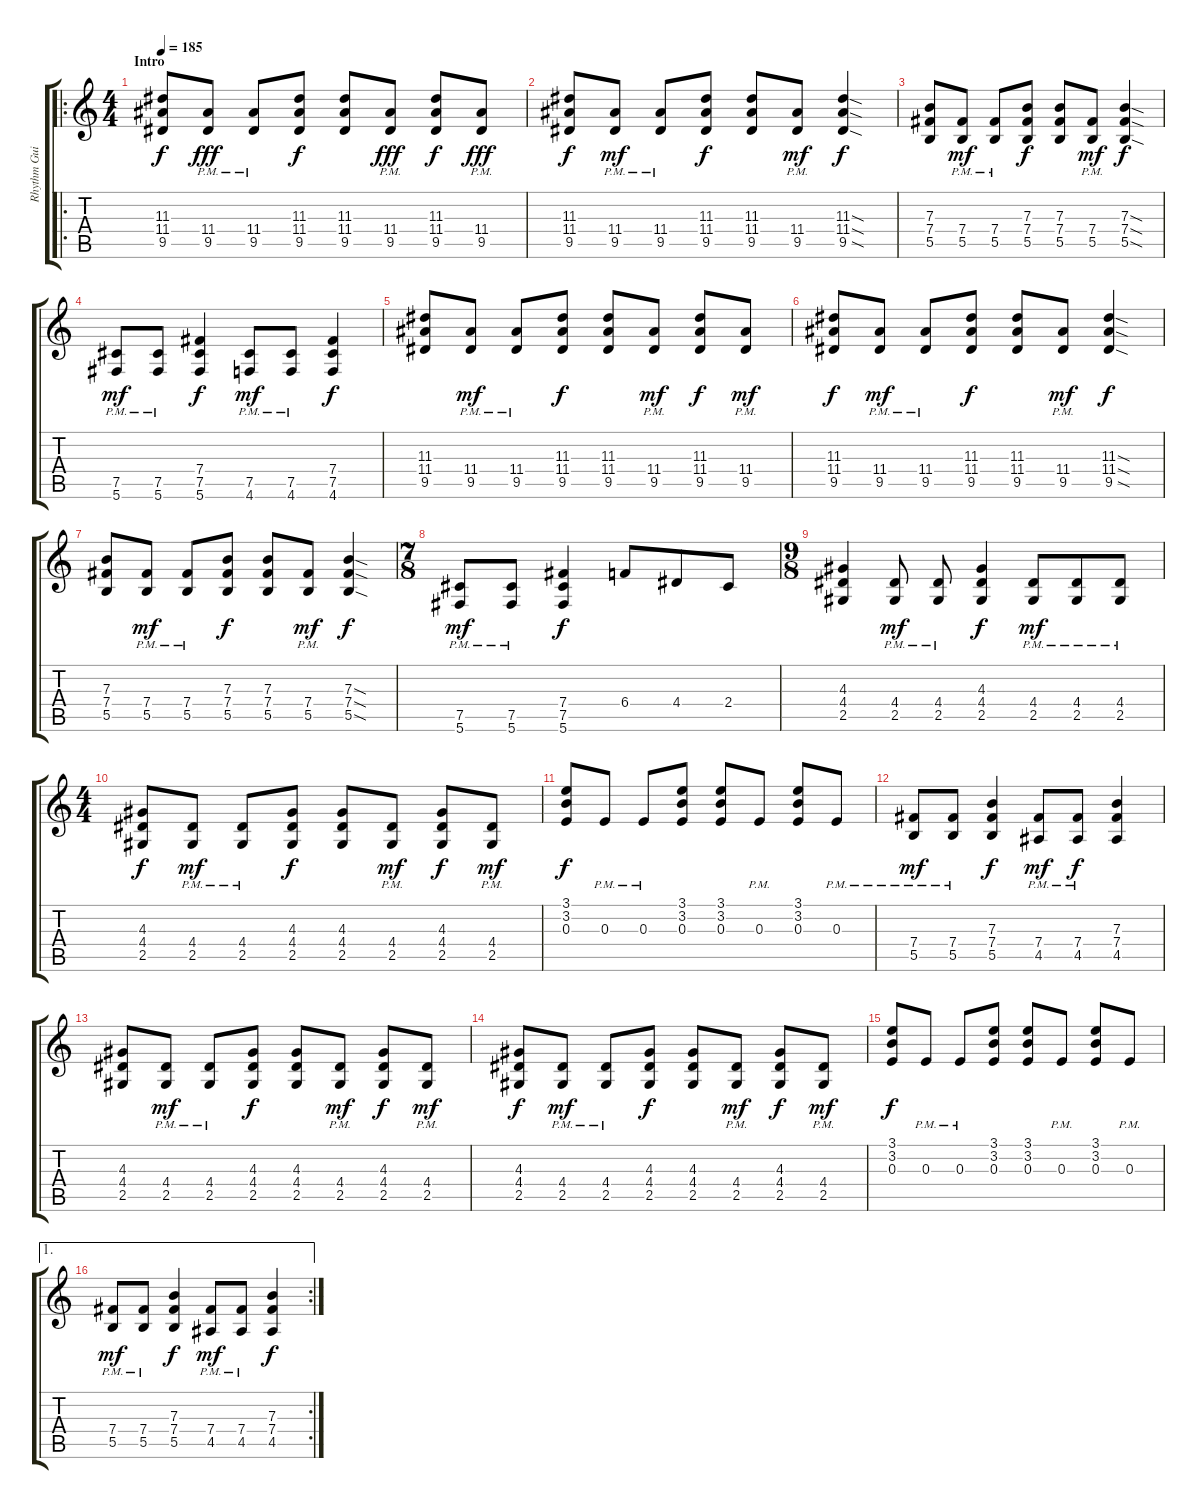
\track ("Rhythm Guitar Boosted" "Rhythm Gui") {instrument distortionguitar}
\staff {score tabs}
\tuning (Db4 Ab3 E3 B2 Gb2 Db2) {hide}
\ro
\ts (4 4)
\section ("" "Intro")
\tempo 185
\clef g2
\ks c
(11.3 11.4 9.5).8{dy f instrument distortionguitar} (11.4{pm} 9.5{pm}).8{dy fff} (11.4{pm} 9.5{pm}).8 (11.3 11.4 9.5).8{dy f} (11.3 11.4 9.5).8 (11.4{pm} 9.5{pm}).8{dy fff} (11.3 11.4 9.5).8{dy f} (11.4{pm} 9.5{pm}).8{dy fff} |
(11.3 11.4 9.5).8{dy f} (11.4{pm} 9.5{pm}).8{dy mf} (11.4{pm} 9.5{pm}).8 (11.3 11.4 9.5).8{dy f} (11.3 11.4 9.5).8 (11.4{pm} 9.5{pm}).8{dy mf} (11.3{sod} 11.4{sod} 9.5{sod}).4{dy f} |
(7.3 7.4 5.5).8 (7.4{pm} 5.5{pm}).8{dy mf} (7.4{pm} 5.5{pm}).8 (7.3 7.4 5.5).8{dy f} (7.3 7.4 5.5).8 (7.4{pm} 5.5{pm}).8{dy mf} (7.3{sod} 7.4{sod} 5.5{sod}).4{dy f} |
(7.5{pm} 5.6{pm}).8{dy mf} (7.5{pm} 5.6{pm}).8 (7.4 7.5 5.6).4{dy f} (7.5{pm} 4.6{pm}).8{dy mf} (7.5{pm} 4.6{pm}).8 (7.4 7.5 4.6).4{dy f} |
(11.3 11.4 9.5).8 (11.4{pm} 9.5{pm}).8{dy mf} (11.4{pm} 9.5{pm}).8 (11.3 11.4 9.5).8{dy f} (11.3 11.4 9.5).8 (11.4{pm} 9.5{pm}).8{dy mf} (11.3 11.4 9.5).8{dy f} (11.4{pm} 9.5{pm}).8{dy mf} |
(11.3 11.4 9.5).8{dy f} (11.4{pm} 9.5{pm}).8{dy mf} (11.4{pm} 9.5{pm}).8 (11.3 11.4 9.5).8{dy f} (11.3 11.4 9.5).8 (11.4{pm} 9.5{pm}).8{dy mf} (11.3{sod} 11.4{sod} 9.5{sod}).4{dy f} |
(7.3 7.4 5.5).8 (7.4{pm} 5.5{pm}).8{dy mf} (7.4{pm} 5.5{pm}).8 (7.3 7.4 5.5).8{dy f} (7.3 7.4 5.5).8 (7.4{pm} 5.5{pm}).8{dy mf} (7.3{sod} 7.4{sod} 5.5{sod}).4{dy f} |
\ts (7 8)
(7.5{pm} 5.6{pm}).8{dy mf} (7.5{pm} 5.6{pm}).8 (7.4 7.5 5.6).4{dy f} 6.4.8 4.4.8 2.4.8 |
\ts (9 8)
(4.3 4.4 2.5).4 (4.4{pm} 2.5{pm}).8{dy mf} (4.4{pm} 2.5{pm}).8 (4.3 4.4 2.5).4{dy f} (4.4{pm} 2.5{pm}).8{dy mf} (4.4{pm} 2.5{pm}).8 (4.4{pm} 2.5{pm}).8 |
\ts (4 4)
(4.3 4.4 2.5).8{dy f} (4.4{pm} 2.5{pm}).8{dy mf} (4.4{pm} 2.5{pm}).8 (4.3 4.4 2.5).8{dy f} (4.3 4.4 2.5).8 (4.4{pm} 2.5{pm}).8{dy mf} (4.3 4.4 2.5).8{dy f} (4.4{pm} 2.5{pm}).8{dy mf} |
(3.1 3.2 0.3).8{dy f} 0.3{pm}.8 0.3{pm}.8 (3.1 3.2 0.3).8 (3.1 3.2 0.3).8 0.3{pm}.8 (3.1 3.2 0.3).8 0.3{pm}.8 |
(7.4{pm} 5.5{pm}).8{dy mf} (7.4{pm} 5.5{pm}).8 (7.3 7.4 5.5).4{dy f} (7.4{pm} 4.5{pm}).8{dy mf} (7.4{pm} 4.5{pm}).8{dy f} (7.3 7.4 4.5).4 |
(4.3 4.4 2.5).8 (4.4{pm} 2.5{pm}).8{dy mf} (4.4{pm} 2.5{pm}).8 (4.3 4.4 2.5).8{dy f} (4.3 4.4 2.5).8 (4.4{pm} 2.5{pm}).8{dy mf} (4.3 4.4 2.5).8{dy f} (4.4{pm} 2.5{pm}).8{dy mf} |
(4.3 4.4 2.5).8{dy f} (4.4{pm} 2.5{pm}).8{dy mf} (4.4{pm} 2.5{pm}).8 (4.3 4.4 2.5).8{dy f} (4.3 4.4 2.5).8 (4.4{pm} 2.5{pm}).8{dy mf} (4.3 4.4 2.5).8{dy f} (4.4{pm} 2.5{pm}).8{dy mf} |
(3.1 3.2 0.3).8{dy f} 0.3{pm}.8 0.3{pm}.8 (3.1 3.2 0.3).8 (3.1 3.2 0.3).8 0.3{pm}.8 (3.1 3.2 0.3).8 0.3{pm}.8 |
\ae 1
\rc 2
(7.4{pm} 5.5{pm}).8{dy mf} (7.4{pm} 5.5{pm}).8 (7.3 7.4 5.5).4{dy f} (7.4{pm} 4.5{pm}).8{dy mf} (7.4{pm} 4.5{pm}).8 (7.3 7.4 4.5).4{dy f}
